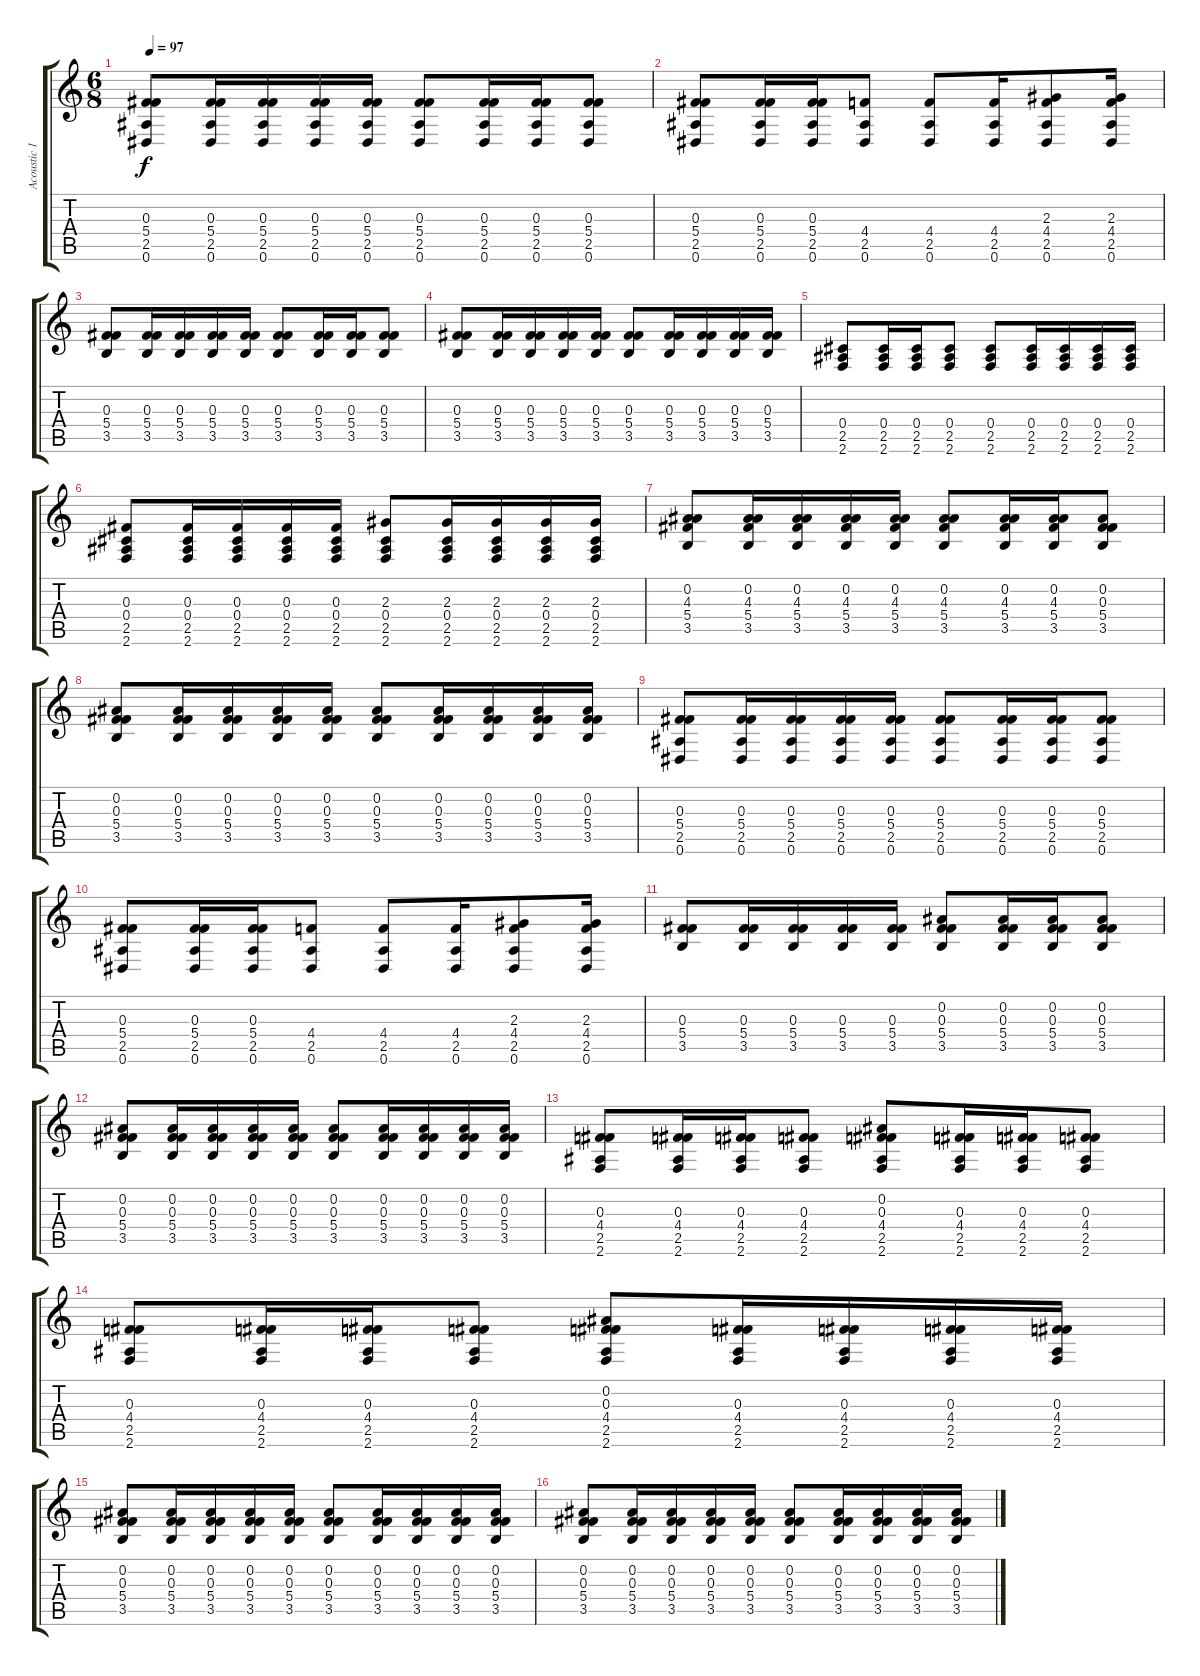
\track ("Acoustic 1" "Acoustic 1") {instrument acousticguitarnylon}
\staff {score tabs}
\tuning (Eb4 Bb3 Gb3 Db3 Ab2 Eb2) {hide}
\ts (6 8)
\tempo 97
\clef g2
\ks c
(0.3 5.4 2.5 0.6).8{dy f} (0.3 5.4 2.5 0.6).16 (0.3 5.4 2.5 0.6).16 (0.3 5.4 2.5 0.6).16 (0.3 5.4 2.5 0.6).16 (0.3 5.4 2.5 0.6).8 (0.3 5.4 2.5 0.6).16 (0.3 5.4 2.5 0.6).16 (0.3 5.4 2.5 0.6).8 |
(0.3 5.4 2.5 0.6).8 (0.3 5.4 2.5 0.6).16 (0.3 5.4 2.5 0.6).16 (4.4 2.5 0.6).8 (4.4 2.5 0.6).8 (4.4 2.5 0.6).16 (2.3 4.4 2.5 0.6).8 (2.3 4.4 2.5 0.6).16 |
(0.3 5.4 3.5).8 (0.3 5.4 3.5).16 (0.3 5.4 3.5).16 (0.3 5.4 3.5).16 (0.3 5.4 3.5).16 (0.3 5.4 3.5).8 (0.3 5.4 3.5).16 (0.3 5.4 3.5).16 (0.3 5.4 3.5).8 |
(0.3 5.4 3.5).8 (0.3 5.4 3.5).16 (0.3 5.4 3.5).16 (0.3 5.4 3.5).16 (0.3 5.4 3.5).16 (0.3 5.4 3.5).8 (0.3 5.4 3.5).16 (0.3 5.4 3.5).16 (0.3 5.4 3.5).16 (0.3 5.4 3.5).16 |
(0.4 2.5 2.6).8 (0.4 2.5 2.6).16 (0.4 2.5 2.6).16 (0.4 2.5 2.6).8 (0.4 2.5 2.6).8 (0.4 2.5 2.6).16 (0.4 2.5 2.6).16 (0.4 2.5 2.6).16 (0.4 2.5 2.6).16 |
(0.3 0.4 2.5 2.6).8 (0.3 0.4 2.5 2.6).16 (0.3 0.4 2.5 2.6).16 (0.3 0.4 2.5 2.6).16 (0.3 0.4 2.5 2.6).16 (2.3 0.4 2.5 2.6).8 (2.3 0.4 2.5 2.6).16 (2.3 0.4 2.5 2.6).16 (2.3 0.4 2.5 2.6).16 (2.3 0.4 2.5 2.6).16 |
(0.2 4.3 5.4 3.5).8 (0.2 4.3 5.4 3.5).16 (0.2 4.3 5.4 3.5).16 (0.2 4.3 5.4 3.5).16 (0.2 4.3 5.4 3.5).16 (0.2 4.3 5.4 3.5).8 (0.2 4.3 5.4 3.5).16 (0.2 4.3 5.4 3.5).16 (0.2 0.3 5.4 3.5).8 |
(0.2 0.3 5.4 3.5).8 (0.2 0.3 5.4 3.5).16 (0.2 0.3 5.4 3.5).16 (0.2 0.3 5.4 3.5).16 (0.2 0.3 5.4 3.5).16 (0.2 0.3 5.4 3.5).8 (0.2 0.3 5.4 3.5).16 (0.2 0.3 5.4 3.5).16 (0.2 0.3 5.4 3.5).16 (0.2 0.3 5.4 3.5).16 |
(0.3 5.4 2.5 0.6).8 (0.3 5.4 2.5 0.6).16 (0.3 5.4 2.5 0.6).16 (0.3 5.4 2.5 0.6).16 (0.3 5.4 2.5 0.6).16 (0.3 5.4 2.5 0.6).8 (0.3 5.4 2.5 0.6).16 (0.3 5.4 2.5 0.6).16 (0.3 5.4 2.5 0.6).8 |
(0.3 5.4 2.5 0.6).8 (0.3 5.4 2.5 0.6).16 (0.3 5.4 2.5 0.6).16 (4.4 2.5 0.6).8 (4.4 2.5 0.6).8 (4.4 2.5 0.6).16 (2.3 4.4 2.5 0.6).8 (2.3 4.4 2.5 0.6).16 |
(0.3 5.4 3.5).8 (0.3 5.4 3.5).16 (0.3 5.4 3.5).16 (0.3 5.4 3.5).16 (0.3 5.4 3.5).16 (0.2 0.3 5.4 3.5).8 (0.2 0.3 5.4 3.5).16 (0.2 0.3 5.4 3.5).16 (0.2 0.3 5.4 3.5).8 |
(0.2 0.3 5.4 3.5).8 (0.2 0.3 5.4 3.5).16 (0.2 0.3 5.4 3.5).16 (0.2 0.3 5.4 3.5).16 (0.2 0.3 5.4 3.5).16 (0.2 0.3 5.4 3.5).8 (0.2 0.3 5.4 3.5).16 (0.2 0.3 5.4 3.5).16 (0.2 0.3 5.4 3.5).16 (0.2 0.3 5.4 3.5).16 |
(0.3 4.4 2.5 2.6).8 (0.3 4.4 2.5 2.6).16 (0.3 4.4 2.5 2.6).16 (0.3 4.4 2.5 2.6).8 (0.2 0.3 4.4 2.5 2.6).8 (0.3 4.4 2.5 2.6).16 (0.3 4.4 2.5 2.6).16 (0.3 4.4 2.5 2.6).8 |
(0.3 4.4 2.5 2.6).8 (0.3 4.4 2.5 2.6).16 (0.3 4.4 2.5 2.6).16 (0.3 4.4 2.5 2.6).8 (0.2 0.3 4.4 2.5 2.6).8 (0.3 4.4 2.5 2.6).16 (0.3 4.4 2.5 2.6).16 (0.3 4.4 2.5 2.6).16 (0.3 4.4 2.5 2.6).16 |
(0.2 0.3 5.4 3.5).8 (0.2 0.3 5.4 3.5).16 (0.2 0.3 5.4 3.5).16 (0.2 0.3 5.4 3.5).16 (0.2 0.3 5.4 3.5).16 (0.2 0.3 5.4 3.5).8 (0.2 0.3 5.4 3.5).16 (0.2 0.3 5.4 3.5).16 (0.2 0.3 5.4 3.5).16 (0.2 0.3 5.4 3.5).16 |
(0.2 0.3 5.4 3.5).8 (0.2 0.3 5.4 3.5).16 (0.2 0.3 5.4 3.5).16 (0.2 0.3 5.4 3.5).16 (0.2 0.3 5.4 3.5).16 (0.2 0.3 5.4 3.5).8 (0.2 0.3 5.4 3.5).16 (0.2 0.3 5.4 3.5).16 (0.2 0.3 5.4 3.5).16 (0.2 0.3 5.4 3.5).16
